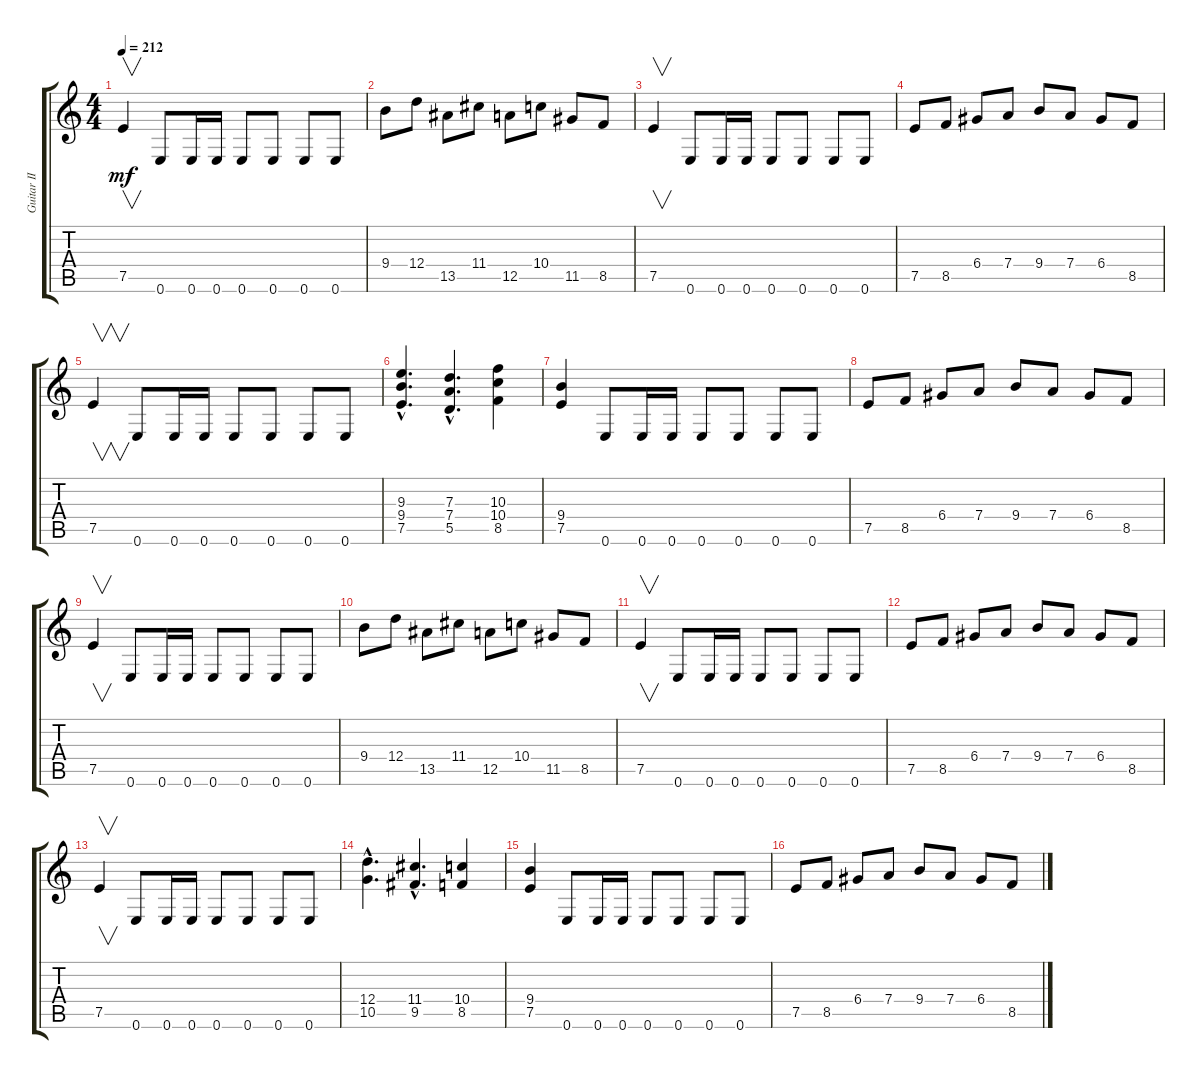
\track ("Guitar II" "Guitar II") {instrument distortionguitar}
\staff {score tabs}
\tuning (E4 B3 G3 D3 A2 E2) {hide}
\ts (4 4)
\tempo 212
\clef g2
\ks c
7.5.4{v dy mf} 0.6.8 0.6.16 0.6.16 0.6.8 0.6.8 0.6.8 0.6.8 |
9.4.8 12.4.8 13.5.8 11.4.8 12.5.8 10.4.8 11.5.8 8.5.8 |
7.5.4{v} 0.6.8 0.6.16 0.6.16 0.6.8 0.6.8 0.6.8 0.6.8 |
7.5.8 8.5.8 6.4.8 7.4.8 9.4.8 7.4.8 6.4.8 8.5.8 |
7.5.4{v} 0.6.8 0.6.16 0.6.16 0.6.8 0.6.8 0.6.8 0.6.8 |
(9.3{hac} 9.4{hac} 7.5{hac}).4{d} (7.3{hac} 7.4{hac} 5.5{hac}).4{d} (10.3 10.4 8.5).4 |
(9.4 7.5).4 0.6.8 0.6.16 0.6.16 0.6.8 0.6.8 0.6.8 0.6.8 |
7.5.8 8.5.8 6.4.8 7.4.8 9.4.8 7.4.8 6.4.8 8.5.8 |
7.5.4{v} 0.6.8 0.6.16 0.6.16 0.6.8 0.6.8 0.6.8 0.6.8 |
9.4.8 12.4.8 13.5.8 11.4.8 12.5.8 10.4.8 11.5.8 8.5.8 |
7.5.4{v} 0.6.8 0.6.16 0.6.16 0.6.8 0.6.8 0.6.8 0.6.8 |
7.5.8 8.5.8 6.4.8 7.4.8 9.4.8 7.4.8 6.4.8 8.5.8 |
7.5.4{v} 0.6.8 0.6.16 0.6.16 0.6.8 0.6.8 0.6.8 0.6.8 |
(12.4{hac} 10.5{hac}).4{d} (11.4{hac} 9.5{hac}).4{d} (10.4 8.5).4 |
(9.4 7.5).4 0.6.8 0.6.16 0.6.16 0.6.8 0.6.8 0.6.8 0.6.8 |
7.5.8 8.5.8 6.4.8 7.4.8 9.4.8 7.4.8 6.4.8 8.5.8
